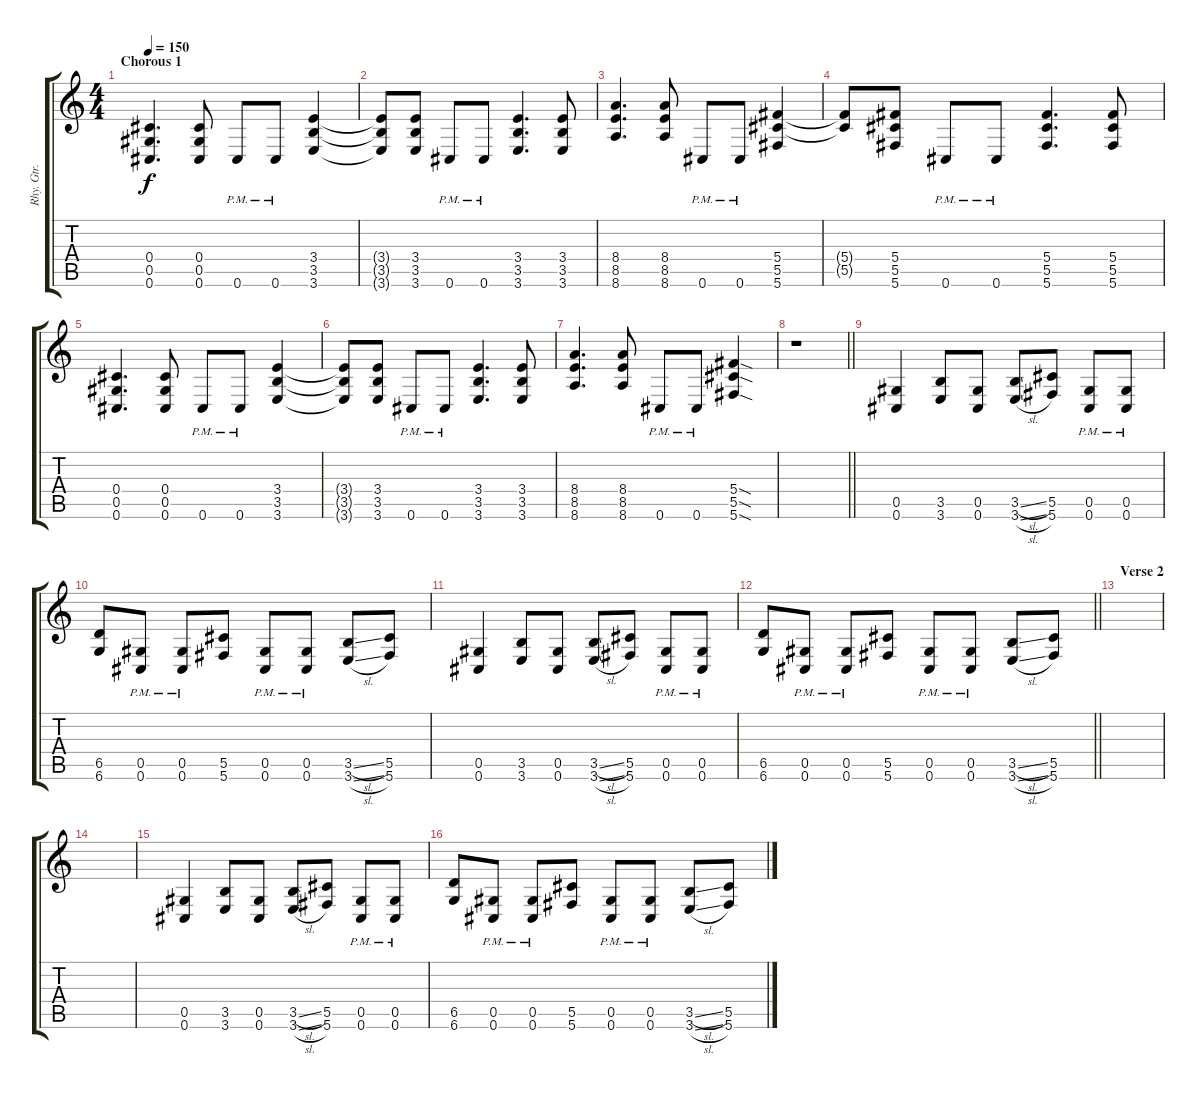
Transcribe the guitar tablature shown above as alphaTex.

\track ("Rhy. Gtr. 1" "Rhy. Gtr. ") {instrument distortionguitar}
\staff {score tabs}
\tuning (Eb4 Bb3 Gb3 Db3 Ab2 Db2) {hide}
\ts (4 4)
\section ("" "Chorous 1")
\tempo 150
\clef g2
\ks c
(0.4 0.5 0.6).4{d dy f} (0.4 0.5 0.6).8 0.6{pm}.8 0.6{pm}.8 (3.4 3.5 3.6).4 |
(3.4{t} 3.5{t} 3.6{t}).8 (3.4 3.5 3.6).8 0.6{pm}.8 0.6{pm}.8 (3.4 3.5 3.6).4{d} (3.4 3.5 3.6).8 |
(8.4 8.5 8.6).4{d} (8.4 8.5 8.6).8 0.6{pm}.8 0.6{pm}.8 (5.4 5.5 5.6).4 |
(5.4{t} 5.5{t}).8 (5.4 5.5 5.6).8 0.6{pm}.8 0.6{pm}.8 (5.4 5.5 5.6).4{d} (5.4 5.5 5.6).8 |
(0.4 0.5 0.6).4{d} (0.4 0.5 0.6).8 0.6{pm}.8 0.6{pm}.8 (3.4 3.5 3.6).4 |
(3.4{t} 3.5{t} 3.6{t}).8 (3.4 3.5 3.6).8 0.6{pm}.8 0.6{pm}.8 (3.4 3.5 3.6).4{d} (3.4 3.5 3.6).8 |
(8.4 8.5 8.6).4{d} (8.4 8.5 8.6).8 0.6{pm}.8 0.6{pm}.8 (5.4{sod} 5.5{sod} 5.6{sod}).4 |
\barLineRight lightlight
r.1 |
\section ("" "")
(0.5 0.6).4 (3.5 3.6).8 (0.5 0.6).8 (3.5{sl} 3.6{sl}).8 (5.5 5.6).8 (0.5{pm} 0.6{pm}).8 (0.5{pm} 0.6{pm}).8 |
(6.5 6.6).8 (0.5{pm} 0.6{pm}).8 (0.5{pm} 0.6{pm}).8 (5.5 5.6).8 (0.5{pm} 0.6{pm}).8 (0.5{pm} 0.6{pm}).8 (3.5{sl} 3.6{sl}).8 (5.5 5.6).8 |
(0.5 0.6).4 (3.5 3.6).8 (0.5 0.6).8 (3.5{sl} 3.6{sl}).8 (5.5 5.6).8 (0.5{pm} 0.6{pm}).8 (0.5{pm} 0.6{pm}).8 |
\barLineRight lightlight
(6.5 6.6).8 (0.5{pm} 0.6{pm}).8 (0.5{pm} 0.6{pm}).8 (5.5 5.6).8 (0.5{pm} 0.6{pm}).8 (0.5{pm} 0.6{pm}).8 (3.5{sl} 3.6{sl}).8 (5.5 5.6).8 |
\section ("" "Verse 2")
|
|
(0.5 0.6).4 (3.5 3.6).8 (0.5 0.6).8 (3.5{sl} 3.6{sl}).8 (5.5 5.6).8 (0.5{pm} 0.6{pm}).8 (0.5{pm} 0.6{pm}).8 |
(6.5 6.6).8 (0.5{pm} 0.6{pm}).8 (0.5{pm} 0.6{pm}).8 (5.5 5.6).8 (0.5{pm} 0.6{pm}).8 (0.5{pm} 0.6{pm}).8 (3.5{sl} 3.6{sl}).8 (5.5 5.6).8
